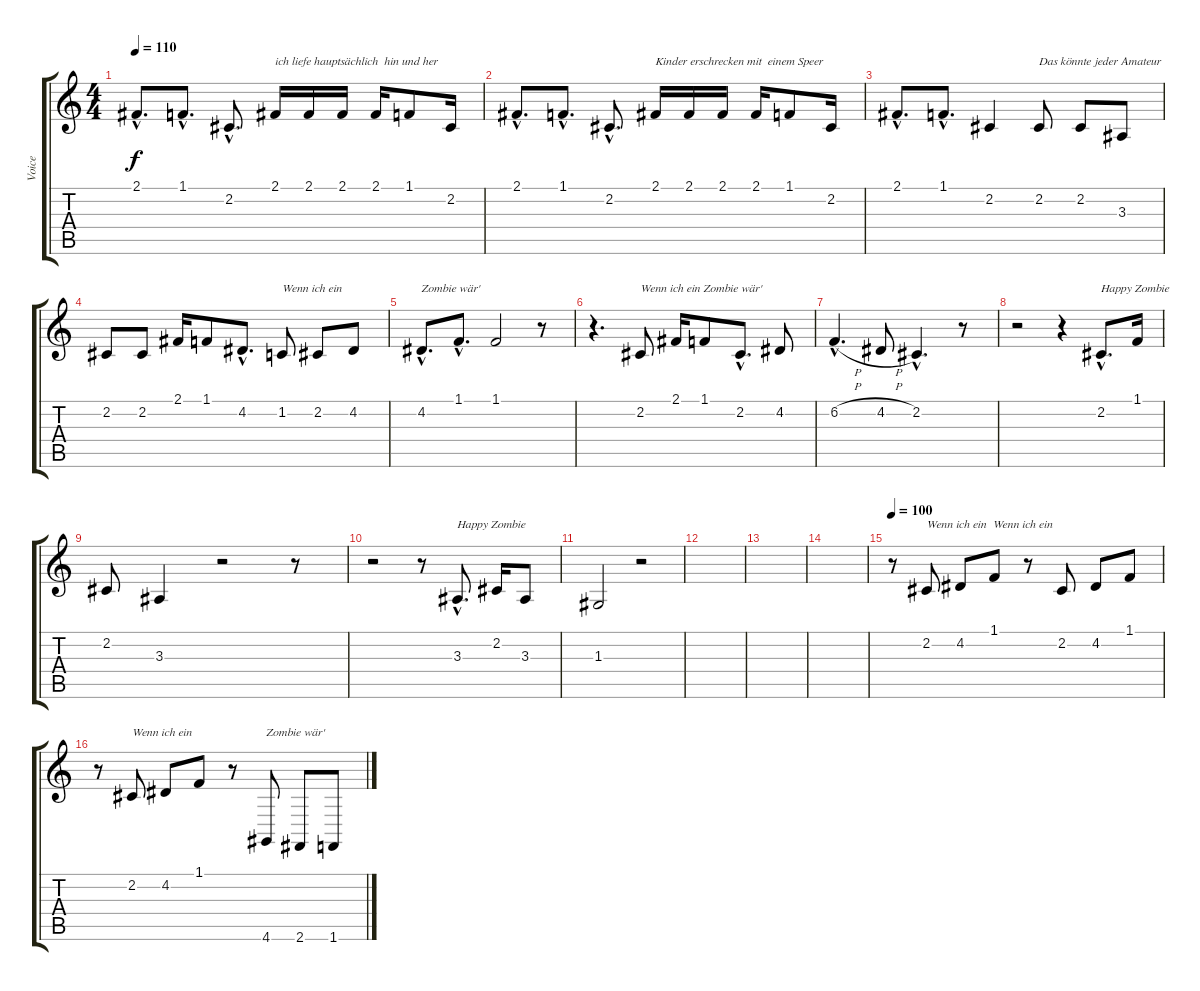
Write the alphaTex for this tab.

\track ("Voice" "Voice") {instrument altosax}
\staff {score tabs}
\tuning (E4 B3 G3 D3 A2 E2) {hide}
\ts (4 4)
\tempo 110
\clef g2
\ks c
2.1{hac}.8{d dy f} 1.1{hac}.8{d} 2.2{hac}.8{d} 2.1.16{txt "ich liefe hauptsächlich  hin und her"} 2.1.16 2.1.16 2.1.16 1.1.8 2.2.16 |
2.1{hac}.8{d} 1.1{hac}.8{d} 2.2{hac}.8{d} 2.1.16{txt "Kinder erschrecken mit  einem Speer"} 2.1.16 2.1.16 2.1.16 1.1.8 2.2.16 |
2.1{hac}.8{d} 1.1{hac}.8{d} 2.2.4 2.2.8{txt "Das könnte jeder Amateur"} 2.2.8 3.3.8 |
2.2.8 2.2.8 2.1.16 1.1.8 4.2{hac}.8{d} 1.2.8{txt "Wenn ich ein"} 2.2.8 4.2.8 |
4.2{hac}.8{d txt "Zombie wär'"} 1.1{hac}.8{d} 1.1.2 r.8 |
r.4{d} 2.2.8{txt "Wenn ich ein Zombie wär'"} 2.1.16 1.1.8 2.2{hac}.8{d} 4.2.8 |
6.2{h hac}.4{d} 4.2{h}.8 2.2{hac}.4{d} r.8 |
r.2 r.4 2.2{hac}.8{d txt "Happy Zombie"} 1.1.16 |
2.2.8 3.3.4 r.2 r.8 |
r.2 r.8 3.3{hac}.8{d txt "Happy Zombie"} 2.2.16 3.3.8 |
1.3.2 r.2 |
|
|
|
\tempo 100
r.8 2.2.8{txt "Wenn ich ein  Wenn ich ein"} 4.2.8 1.1.8 r.8 2.2.8 4.2.8 1.1.8 |
r.8 2.2.8{txt "Wenn ich ein"} 4.2.8 1.1.8 r.8 4.6.8{txt "Zombie wär'"} 2.6.8 1.6.8
